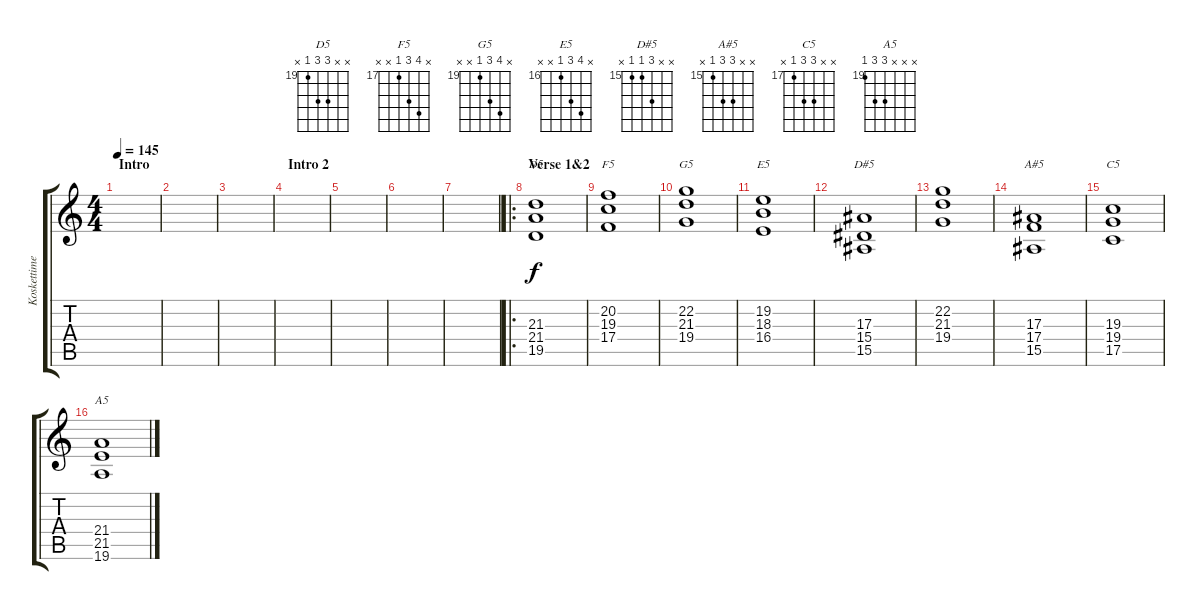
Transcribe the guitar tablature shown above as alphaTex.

\track ("Koskettimet 2" "Koskettime") {instrument tremolostrings}
\staff {score tabs}
\tuning (D4 A3 F3 C3 G2 D2) {hide}
\chord ("D5" x x 21 21 19 x) {firstfret 19}
\chord ("F5" x 20 19 17 x x) {firstfret 17}
\chord ("G5" x 22 21 19 x x) {firstfret 19}
\chord ("E5" x 19 18 16 x x) {firstfret 16}
\chord ("D#5" x x 17 15 15 x) {firstfret 15}
\chord ("A#5" x x 17 17 15 x) {firstfret 15}
\chord ("C5" x x 19 19 17 x) {firstfret 17}
\chord ("A5" x x x 21 21 19) {firstfret 19}
\ts (4 4)
\section ("" "Intro")
\tempo 145
\clef g2
\ks c
|
|
|
\section ("" "Intro 2")
|
|
|
|
\ro
\section ("" "Verse 1&2")
(21.3 21.4 19.5).1{ch "D5"} |
(20.2 19.3 17.4).1{ch "F5"} |
(22.2 21.3 19.4).1{ch "G5"} |
(19.2 18.3 16.4).1{ch "E5"} |
(17.3 15.4 15.5).1{ch "D#5"} |
(22.2 21.3 19.4).1 |
(17.3 17.4 15.5).1{ch "A#5"} |
(19.3 19.4 17.5).1{ch "C5"} |
(21.4 21.5 19.6).1{ch "A5"}
